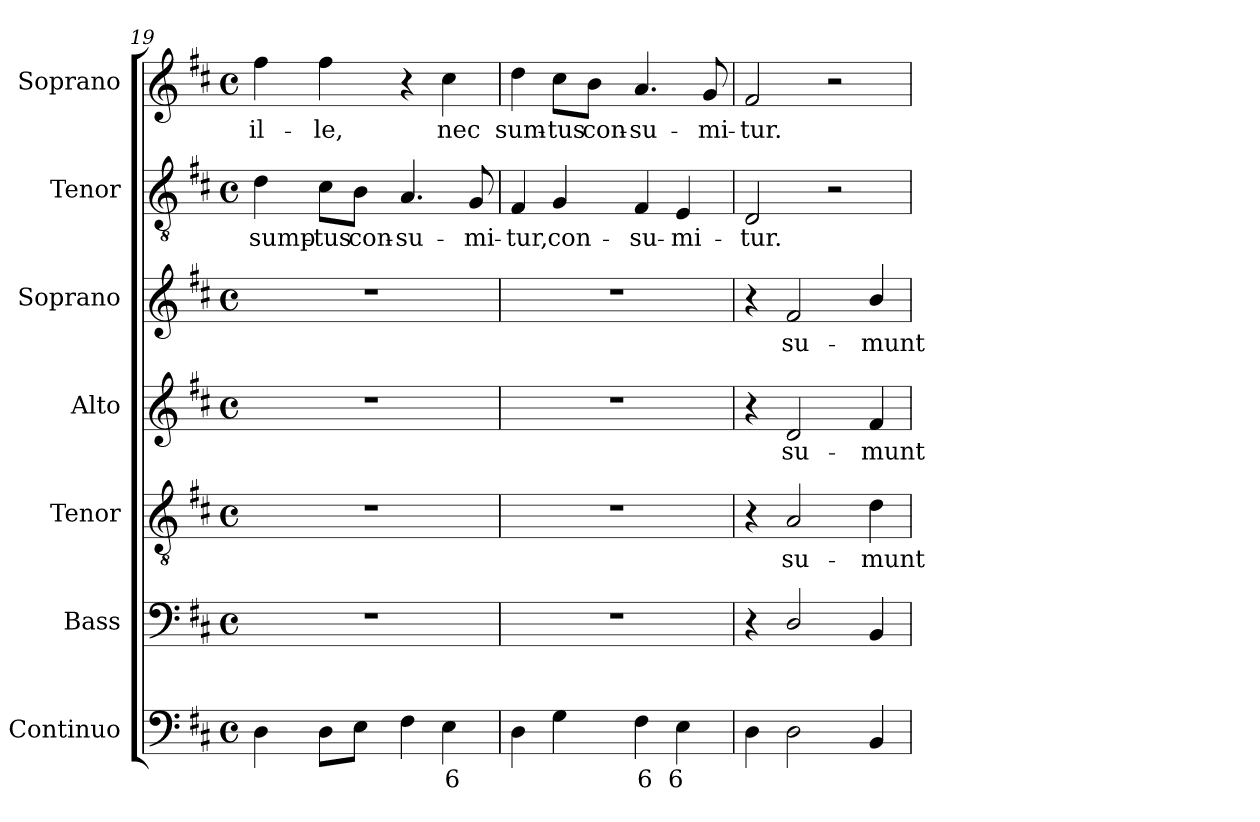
**kern	**text	**kern	**kern	**text	**kern	**text	**kern	**text	**kern	**text	**kern	**text
*part7	*part7	*part6	*part5	*part5	*part4	*part4	*part3	*part3	*part2	*part2	*part1	*part1
*staff7	*staff7	*staff6	*staff5	*staff5	*staff4	*staff4	*staff3	*staff3	*staff2	*staff2	*staff1	*staff1
*I"Continuo	*	*I"Bass	*I"Tenor	*	*I"Alto	*	*I"Soprano	*	*I"Tenor	*	*I"Soprano	*
*I'Cont.	*	*I'B.	*I'T.	*	*I'A.	*	*I'S.	*	*I'T.	*	*I'S.	*
*clefF4	*	*clefF4	*clefGv2	*	*clefG2	*	*clefG2	*	*clefGv2	*	*clefG2	*
*	*	*	*ITrd7c12	*	*	*	*	*	*ITrd7c12	*	*	*
*k[f#c#]	*	*k[f#c#]	*k[f#c#]	*	*k[f#c#]	*	*k[f#c#]	*	*k[f#c#]	*	*k[f#c#]	*
*D:	*	*D:	*D:	*	*D:	*	*D:	*	*D:	*	*D:	*
*M4/4	*	*M4/4	*M4/4	*	*M4/4	*	*M4/4	*	*M4/4	*	*M4/4	*
*met(c)	*	*met(c)	*met(c)	*	*met(c)	*	*met(c)	*	*met(c)	*	*met(c)	*
=19	=19	=19	=19	=19	=19	=19	=19	=19	=19	=19	=19	=19
!	!	!	!	!	!	!	!	!	!	!LO:LY:b:color=#000000	!	!
!	!	!	!	!	!	!	!	!	!	!	!	!LO:LY:b:color=#000000
4Di\	.	1r	1r	.	1r	.	1r	.	4Di\	sump-	4ff#i\	il-
!	!	!	!	!	!	!	!	!	!	!LO:LY:b:color=#000000	!	!
!	!	!	!	!	!	!	!	!	!	!	!	!LO:LY:b:color=#000000
8Di\L	.	.	.	.	.	.	.	.	8C#i\L	-tus	4ff#i\	-le,
!	!	!	!	!	!	!	!	!	!	!LO:LY:b:color=#000000	!	!
8Ei\J	.	.	.	.	.	.	.	.	8BBi\J	con-	.	.
!	!	!	!	!	!	!	!	!	!	!LO:LY:b:color=#000000	!	!
4F#i\	.	.	.	.	.	.	.	.	4.AAi/	-su-	4r	.
!	!LO:LY:b:color=#000000	!	!	!	!	!	!	!	!	!	!	!
!	!	!	!	!	!	!	!	!	!	!	!	!LO:LY:b:color=#000000
4Ei\	6	.	.	.	.	.	.	.	.	.	4cc#i\	nec
!	!	!	!	!	!	!	!	!	!	!LO:LY:b:color=#000000	!	!
.	.	.	.	.	.	.	.	.	8GGi/	-mi-	.	.
=20	=20	=20	=20	=20	=20	=20	=20	=20	=20	=20	=20	=20
!	!	!	!	!	!	!	!	!	!	!LO:LY:b:color=#000000	!	!
!	!	!	!	!	!	!	!	!	!	!	!	!LO:LY:b:color=#000000
4Di\	.	1r	1r	.	1r	.	1r	.	4FF#i/	-tur,	4ddi\	sum-
!	!	!	!	!	!	!	!	!	!	!LO:LY:b:color=#000000	!	!
!	!	!	!	!	!	!	!	!	!	!	!	!LO:LY:b:color=#000000
4Gi\	.	.	.	.	.	.	.	.	4GGi/	con-	8cc#i\L	-tus
!	!	!	!	!	!	!	!	!	!	!	!	!LO:LY:b:color=#000000
.	.	.	.	.	.	.	.	.	.	.	8bi\J	con-
!	!LO:LY:b:color=#000000	!	!	!	!	!	!	!	!	!	!	!
!	!	!	!	!	!	!	!	!	!	!LO:LY:b:color=#000000	!	!
!	!	!	!	!	!	!	!	!	!	!	!	!LO:LY:b:color=#000000
4F#i\	6	.	.	.	.	.	.	.	4FF#i/	-su-	4.ai/	-su-
!	!LO:LY:b:color=#000000	!	!	!	!	!	!	!	!	!	!	!
!	!	!	!	!	!	!	!	!	!	!LO:LY:b:color=#000000	!	!
4Ei\	6	.	.	.	.	.	.	.	4EEi/	-mi-	.	.
!	!	!	!	!	!	!	!	!	!	!	!	!LO:LY:b:color=#000000
.	.	.	.	.	.	.	.	.	.	.	8gi/	-mi-
=21	=21	=21	=21	=21	=21	=21	=21	=21	=21	=21	=21	=21
!	!	!	!	!	!	!	!	!	!	!LO:LY:b:color=#000000	!	!
!	!	!	!	!	!	!	!	!	!	!	!	!LO:LY:b:color=#000000
4Di\	.	4r	4r	.	4r	.	4r	.	2DDi/	-tur.	2f#i/	-tur.
!	!	!	!	!LO:LY:b:color=#000000	!	!	!	!	!	!	!	!
!	!	!	!	!	!	!LO:LY:b:color=#000000	!	!	!	!	!	!
!	!	!	!	!	!	!	!	!LO:LY:b:color=#000000	!	!	!	!
2Di\	.	2Di/	2AAi/	su-	2di/	su-	2f#i/	su-	.	.	.	.
.	.	.	.	.	.	.	.	.	2r	.	2r	.
!	!	!	!	!LO:LY:b:color=#000000	!	!	!	!	!	!	!	!
!	!	!	!	!	!	!LO:LY:b:color=#000000	!	!	!	!	!	!
!	!	!	!	!	!	!	!	!LO:LY:b:color=#000000	!	!	!	!
4BBi/	.	4BBi/	4Di\	-munt	4f#i/	-munt	4bi/	-munt	.	.	.	.
=	=	=	=	=	=	=	=	=	=	=	=	=
*-	*-	*-	*-	*-	*-	*-	*-	*-	*-	*-	*-	*-
